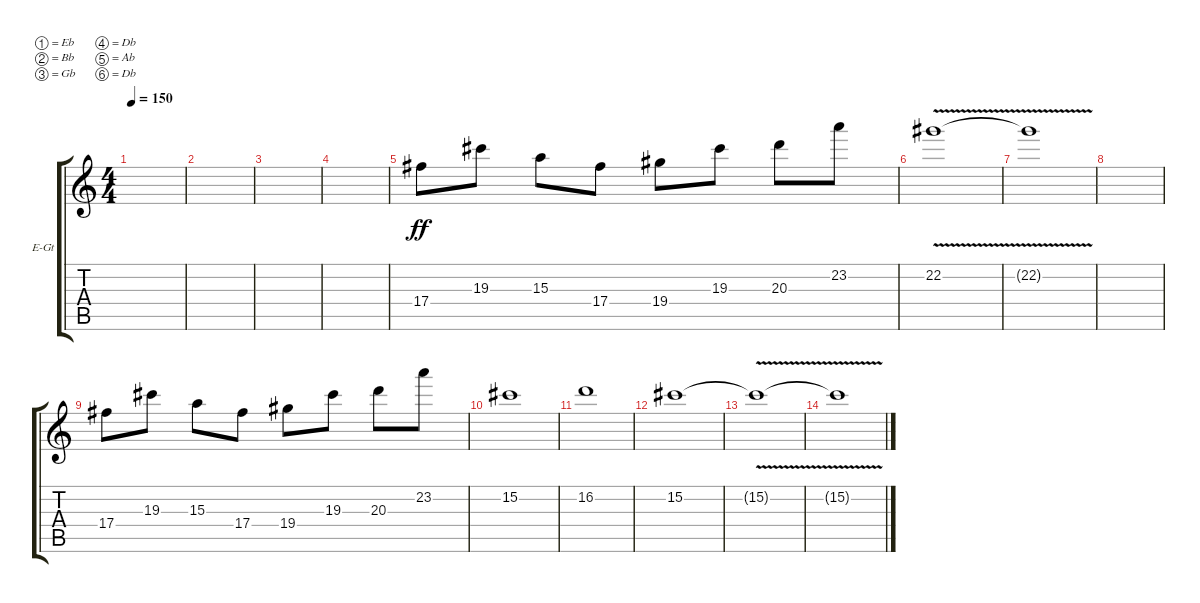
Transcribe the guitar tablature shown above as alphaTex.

\bracketExtendMode groupsimilarinstruments
\firstSystemTrackNameOrientation horizontal
\otherSystemsTrackNameOrientation horizontal
\track ("Solo Guitar 2" "E-Gt") {instrument distortionguitar}
\staff {score tabs}
\tuning (Eb4 Bb3 Gb3 Db3 Ab2 Db2)
\ts (4 4)
\tempo 150
\clef g2
\ks c
|
|
|
|
17.4.8{dy ff} 19.3.8 15.3.8 17.4.8 19.4.8 19.3.8 20.3.8 23.2.8 |
22.2{v}.1 |
22.2{t}.1 |
|
17.4.8 19.3.8 15.3.8 17.4.8 19.4.8 19.3.8 20.3.8 23.2.8 |
15.2.1 |
16.2.1 |
15.2.1 |
15.2{v t}.1 |
15.2{v t}.1
